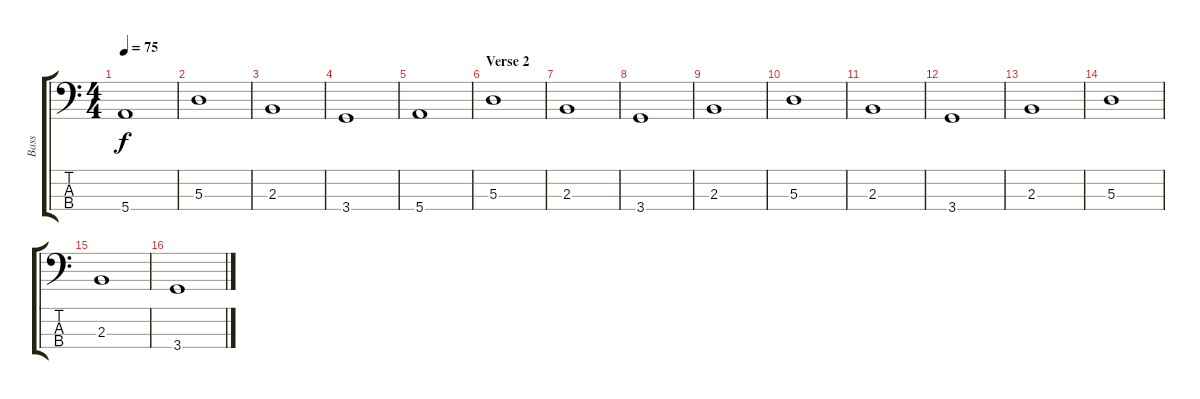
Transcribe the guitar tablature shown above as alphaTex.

\track ("Bass" "Bass") {instrument electricbassfinger}
\staff {score tabs}
\tuning (G2 D2 A1 E1) {hide}
\ts (4 4)
\tempo 75
\clef f4
\ks c
5.4.1{dy f} |
5.3.1 |
2.3.1 |
3.4.1 |
5.4.1 |
\section ("" "Verse 2")
5.3.1 |
2.3.1 |
3.4.1 |
2.3.1 |
5.3.1 |
2.3.1 |
3.4.1 |
2.3.1 |
5.3.1 |
2.3.1 |
3.4.1
